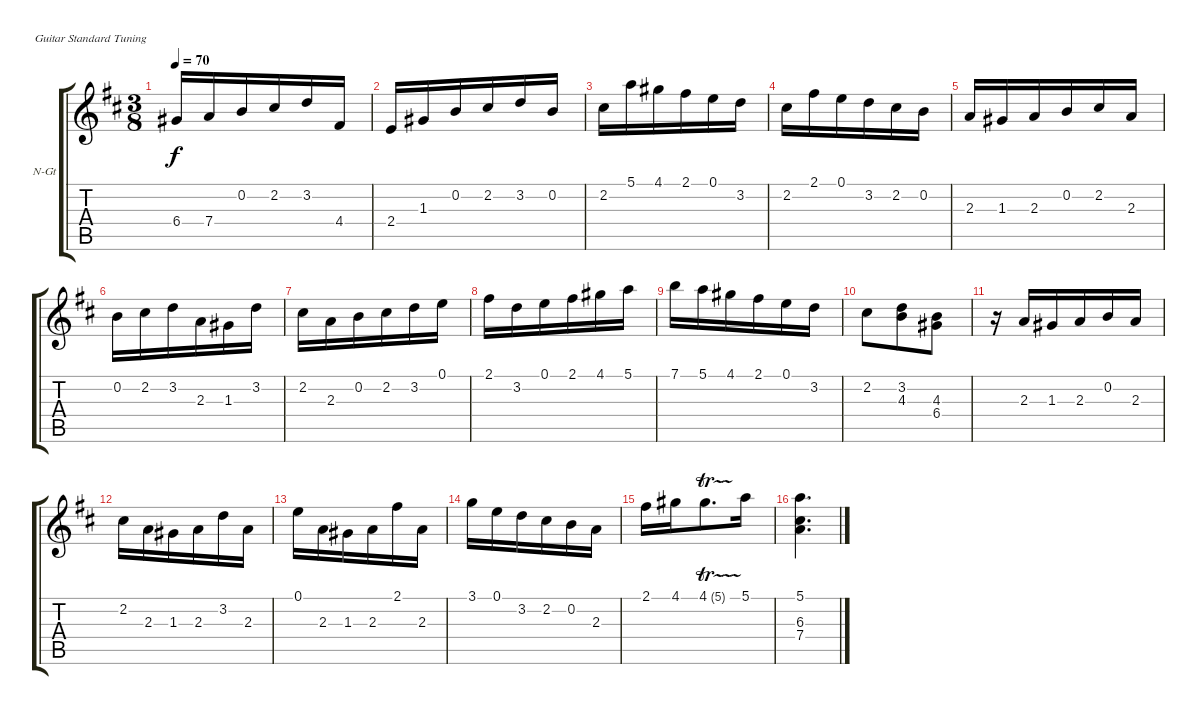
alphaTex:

\defaultSystemsLayout 4
\bracketExtendMode groupsimilarinstruments
\firstSystemTrackNameOrientation horizontal
\otherSystemsTrackNameOrientation horizontal
\track ("Nylon Guitar" "N-Gt") {instrument acousticguitarnylon}
\staff {score tabs}
\tuning (E4 B3 G3 D3 A2 E2)
\ts (3 8)
\tempo 70
\clef g2
\ks d
6.4.16{dy f} 7.4.16 0.2.16 2.2.16 3.2.16 4.4.16 |
2.4.16 1.3.16 0.2.16 2.2.16 3.2.16 0.2.16 |
2.2.16 5.1.16 4.1.16 2.1.16 0.1.16 3.2.16 |
2.2.16 2.1.16 0.1.16 3.2.16 2.2.16 0.2.16 |
2.3.16 1.3.16 2.3.16 0.2.16 2.2.16 2.3.16 |
0.2.16 2.2.16 3.2.16 2.3.16 1.3.16 3.2.16 |
2.2.16 2.3.16 0.2.16 2.2.16 3.2.16 0.1.16 |
2.1.16 3.2.16 0.1.16 2.1.16 4.1.16 5.1.16 |
7.1.16 5.1.16 4.1.16 2.1.16 0.1.16 3.2.16 |
2.2.8 (3.2 4.3).8 (4.3 6.4).8 |
r.16 2.3.16 1.3.16 2.3.16 0.2.16 2.3.16 |
2.2.16 2.3.16 1.3.16 2.3.16 3.2.16 2.3.16 |
0.1.16 2.3.16 1.3.16 2.3.16 2.1.16 2.3.16 |
3.1.16 0.1.16 3.2.16 2.2.16 0.2.16 2.3.16 |
2.1.16 4.1.16 4.1{tr (5 16)}.8{d} 5.1.16 |
(5.1 6.3 7.4).4{d}
